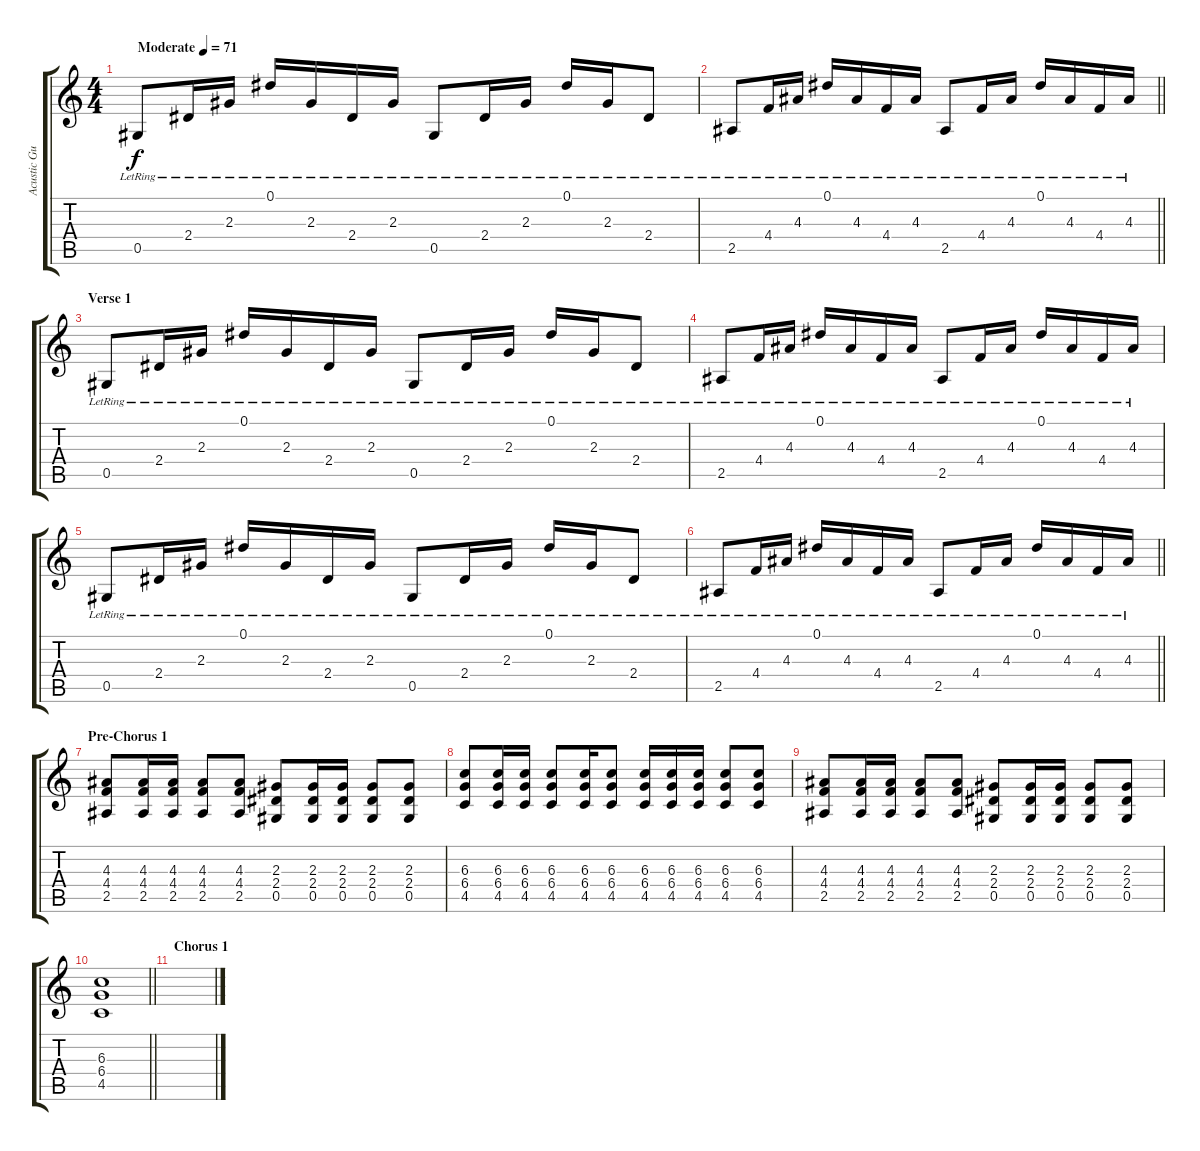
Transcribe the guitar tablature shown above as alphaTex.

\track ("Acustic Guitar" "Acustic Gu") {instrument acousticguitarsteel}
\staff {score tabs}
\tuning (Eb4 Bb3 Gb3 Db3 Ab2 Eb2) {hide}
\ts (4 4)
\tempo (71 "Moderate")
\clef g2
\ks c
0.5{lr}.8{dy f instrument acousticguitarsteel} 2.4{lr}.16 2.3{lr}.16 0.1{lr}.16 2.3{lr}.16 2.4{lr}.16 2.3{lr}.16 0.5{lr}.8 2.4{lr}.16 2.3{lr}.16 0.1{lr}.16 2.3{lr}.16 2.4{lr}.8 |
\barLineRight lightlight
2.5{lr}.8 4.4{lr}.16 4.3{lr}.16 0.1{lr}.16 4.3{lr}.16 4.4{lr}.16 4.3{lr}.16 2.5{lr}.8 4.4{lr}.16 4.3{lr}.16 0.1{lr}.16 4.3{lr}.16 4.4{lr}.16 4.3{lr}.16 |
\section ("" "Verse 1")
0.5{lr}.8 2.4{lr}.16 2.3{lr}.16 0.1{lr}.16 2.3{lr}.16 2.4{lr}.16 2.3{lr}.16 0.5{lr}.8 2.4{lr}.16 2.3{lr}.16 0.1{lr}.16 2.3{lr}.16 2.4{lr}.8 |
2.5{lr}.8 4.4{lr}.16 4.3{lr}.16 0.1{lr}.16 4.3{lr}.16 4.4{lr}.16 4.3{lr}.16 2.5{lr}.8 4.4{lr}.16 4.3{lr}.16 0.1{lr}.16 4.3{lr}.16 4.4{lr}.16 4.3{lr}.16 |
0.5{lr}.8 2.4{lr}.16 2.3{lr}.16 0.1{lr}.16 2.3{lr}.16 2.4{lr}.16 2.3{lr}.16 0.5{lr}.8 2.4{lr}.16 2.3{lr}.16 0.1{lr}.16 2.3{lr}.16 2.4{lr}.8 |
\barLineRight lightlight
2.5{lr}.8 4.4{lr}.16 4.3{lr}.16 0.1{lr}.16 4.3{lr}.16 4.4{lr}.16 4.3{lr}.16 2.5{lr}.8 4.4{lr}.16 4.3{lr}.16 0.1{lr}.16 4.3{lr}.16 4.4{lr}.16 4.3{lr}.16 |
\section ("" "Pre-Chorus 1")
(4.3 4.4 2.5).8 (4.3 4.4 2.5).16 (4.3 4.4 2.5).16 (4.3 4.4 2.5).8 (4.3 4.4 2.5).8 (2.3 2.4 0.5).8 (2.3 2.4 0.5).16 (2.3 2.4 0.5).16 (2.3 2.4 0.5).8 (2.3 2.4 0.5).8 |
(6.3 6.4 4.5).8 (6.3 6.4 4.5).16 (6.3 6.4 4.5).16 (6.3 6.4 4.5).8 (6.3 6.4 4.5).16 (6.3 6.4 4.5).8 (6.3 6.4 4.5).16 (6.3 6.4 4.5).16 (6.3 6.4 4.5).16 (6.3 6.4 4.5).8 (6.3 6.4 4.5).8 |
(4.3 4.4 2.5).8 (4.3 4.4 2.5).16 (4.3 4.4 2.5).16 (4.3 4.4 2.5).8 (4.3 4.4 2.5).8 (2.3 2.4 0.5).8 (2.3 2.4 0.5).16 (2.3 2.4 0.5).16 (2.3 2.4 0.5).8 (2.3 2.4 0.5).8 |
\barLineRight lightlight
(6.3 6.4 4.5).1 |
\section ("" "Chorus 1")
